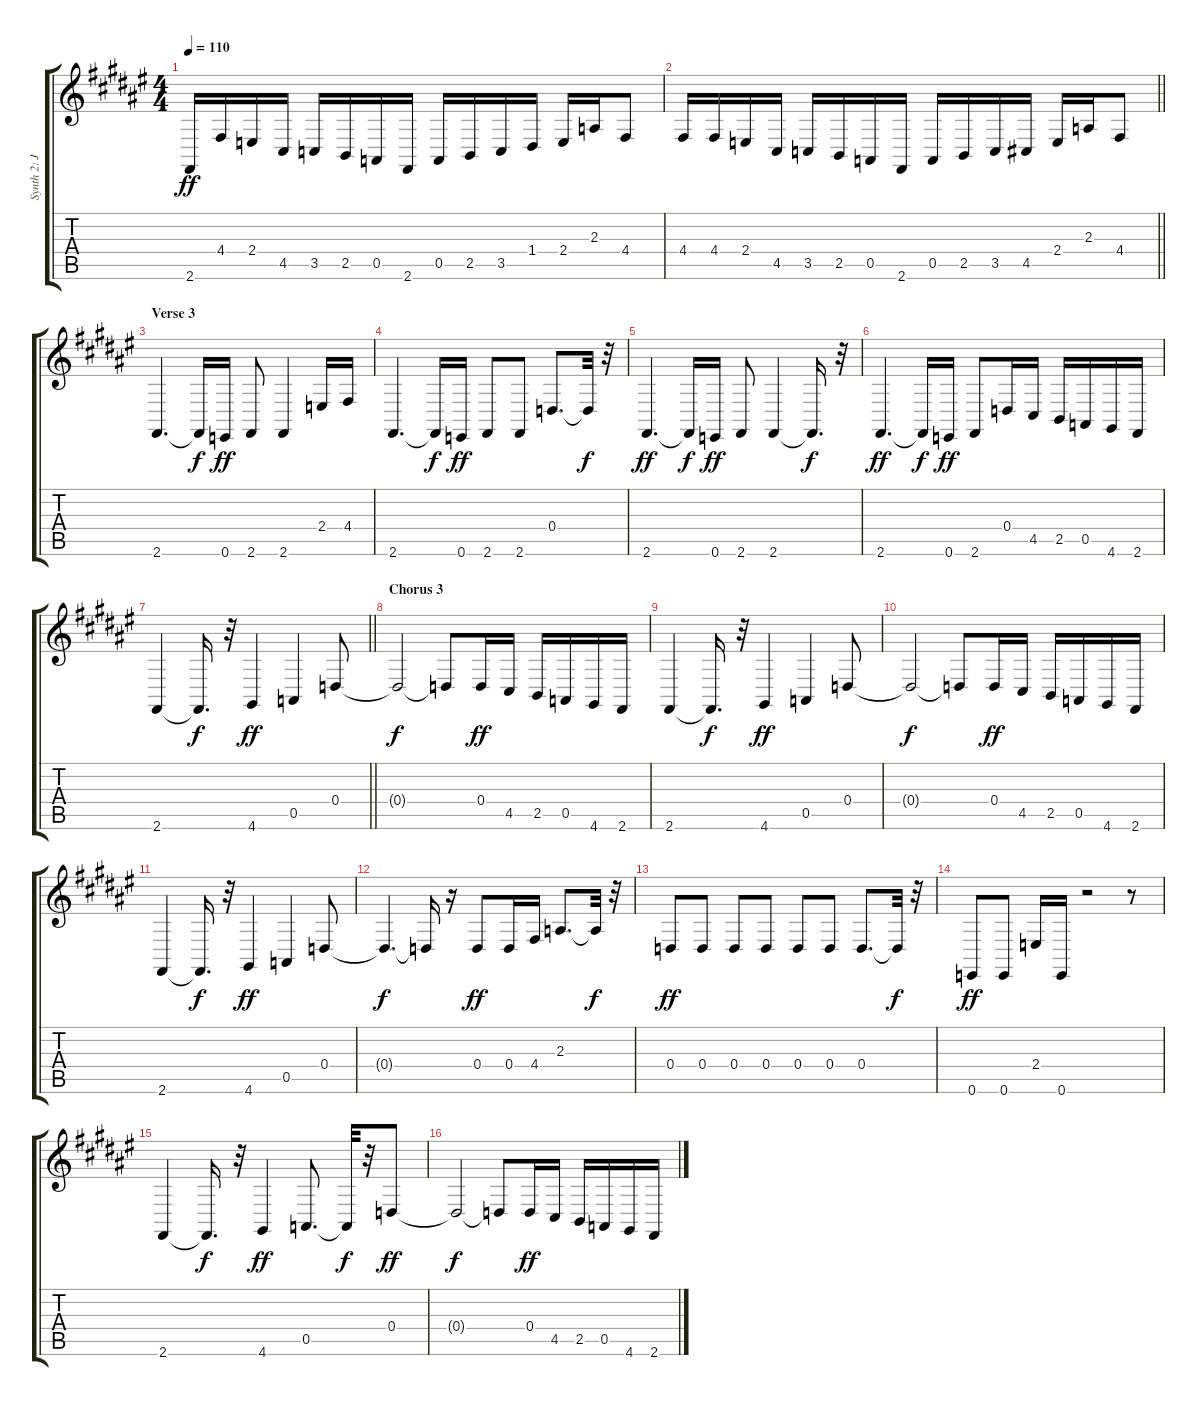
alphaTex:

\track ("Synth 2: Jeff Bova" "Synth 2: J") {instrument synthbrass1}
\staff {score tabs}
\tuning (E4 B3 G3 D3 A2 E2) {hide}
\ts (4 4)
\tempo 110
\clef g2
\ks f#
2.6.16{dy ff} 4.4.16 2.4.16 4.5.16 3.5.16 2.5.16 0.5.16 2.6.16 0.5.16 2.5.16 3.5.16 1.4.16 2.4.16 2.3.16 4.4.8 |
\barLineRight lightlight
4.4.16 4.4.16 2.4.16 4.5.16 3.5.16 2.5.16 0.5.16 2.6.16 0.5.16 2.5.16 3.5.16 4.5.16 2.4.16 2.3.16 4.4.8 |
\section ("" "Verse 3")
2.6.4{d} 2.6{t}.16{dy f} 0.6.16{dy ff} 2.6.8 2.6.4 2.4.16 4.4.16 |
2.6.4{d} 2.6{t}.16{dy f} 0.6.16{dy ff} 2.6.8 2.6.8 0.4.8{d} 0.4{t}.32{dy f} r.32 |
2.6.4{d dy ff} 2.6{t}.16{dy f} 0.6.16{dy ff} 2.6.8 2.6.4 2.6{t}.16{d dy f} r.32 |
2.6.4{d dy ff} 2.6{t}.16{dy f} 0.6.16{dy ff} 2.6.8 0.4.16 4.5.16 2.5.16 0.5.16 4.6.16 2.6.16 |
\barLineRight lightlight
2.6.4 2.6{t}.16{d dy f} r.32 4.6.4{dy ff} 0.5.4 0.4.8 |
\section ("" "Chorus 3")
0.4{t}.2{dy f} 0.4{t}.8 0.4.16{dy ff} 4.5.16 2.5.16 0.5.16 4.6.16 2.6.16 |
2.6.4 2.6{t}.16{d dy f} r.32 4.6.4{dy ff} 0.5.4 0.4.8 |
0.4{t}.2{dy f} 0.4{t}.8 0.4.16{dy ff} 4.5.16 2.5.16 0.5.16 4.6.16 2.6.16 |
2.6.4 2.6{t}.16{d dy f} r.32 4.6.4{dy ff} 0.5.4 0.4.8 |
0.4{t}.4{d dy f} 0.4{t}.16 r.16 0.4.8{dy ff} 0.4.16 4.4.16 2.3.8{d} 2.3{t}.32{dy f} r.32 |
0.4.8{dy ff} 0.4.8 0.4.8 0.4.8 0.4.8 0.4.8 0.4.8{d} 0.4{t}.32{dy f} r.32 |
0.6.8{dy ff} 0.6.8 2.4.16 0.6.16 r.2 r.8 |
2.6.4 2.6{t}.16{d dy f} r.32 4.6.4{dy ff} 0.5.8{d} 0.5{t}.32{dy f} r.32 0.4.8{dy ff} |
0.4{t}.2{dy f} 0.4{t}.8 0.4.16{dy ff} 4.5.16 2.5.16 0.5.16 4.6.16 2.6.16
